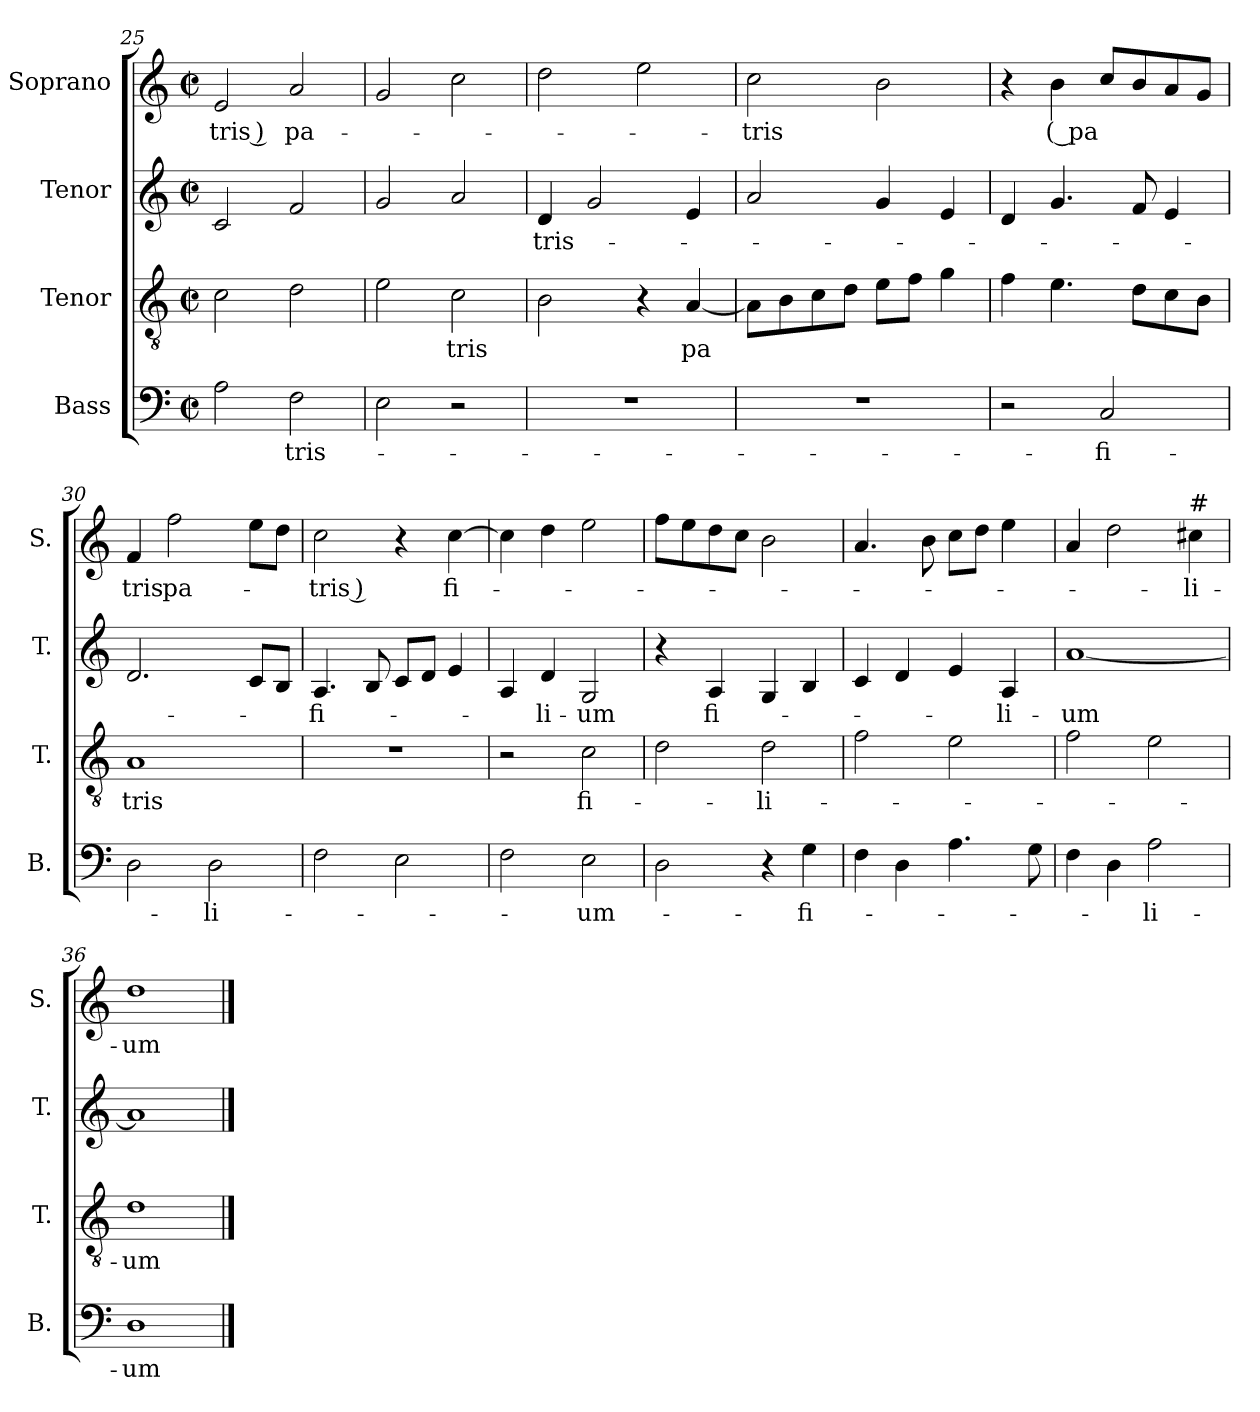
**kern	**text	**kern	**text	**kern	**text	**kern	**text
*part4	*part4	*part3	*part3	*part2	*part2	*part1	*part1
*staff4	*staff4	*staff3	*staff3	*staff2	*staff2	*staff1	*staff1
*I"Bass	*	*I"Tenor	*	*I"Tenor	*	*I"Soprano	*
*I'B.	*	*I'T.	*	*I'T.	*	*I'S.	*
*clefF4	*	*clefGv2	*	*clefG2	*	*clefG2	*
*k[]	*	*k[]	*	*k[]	*	*k[]	*
*M2/2	*	*M2/2	*	*M2/2	*	*M2/2	*
*met(c|)	*	*met(c|)	*	*met(c|)	*	*met(c|)	*
=25	=25	=25	=25	=25	=25	=25	=25
!	!	!	!	!	!	!	!LO:LY:b
2A\	.	2c\	.	2c/	.	2e/	-tris )
!	!LO:LY:b	!	!	!	!	!	!LO:LY:b
2F\	-tris-	2d\	.	2f/	.	2a/	pa-
=26	=26	=26	=26	=26	=26	=26	=26
2E\	.	2e\	.	2g/	.	2g/	.
!	!	!	!LO:LY:b	!	!	!	!
2r	.	2c\	tris	2a/	.	2cc\	.
=27	=27	=27	=27	=27	=27	=27	=27
!	!	!	!	!	!LO:LY:b	!	!
1r	.	2B\	.	4d/	-tris-	2dd\	.
.	.	.	.	2g/	.	.	.
.	.	4r	.	.	.	2ee\	.
!	!	!	!LO:LY:b	!	!	!	!
.	.	[4A/	pa	4e/	.	.	.
!!LO:LB:g=z
=28	=28	=28	=28	=28	=28	=28	=28
!	!	!	!	!	!	!	!LO:LY:b
1r	.	8A\L]	.	2a/	.	2cc\	-tris
.	.	8B\	.	.	.	.	.
.	.	8c\	.	.	.	.	.
.	.	8d\J	.	.	.	.	.
.	.	8e\L	.	4g/	.	2b\	.
.	.	8f\J	.	.	.	.	.
.	.	4g\	.	4e/	.	.	.
=29	=29	=29	=29	=29	=29	=29	=29
2r	.	4f\	.	4d/	.	4r	.
!	!	!	!	!	!	!	!LO:LY:b
.	.	4.e\	.	4.g/	.	4b\	( pa
!	!LO:LY:b	!	!	!	!	!	!
2C/	fi-	.	.	.	.	8cc/L	.
.	.	8d\L	.	8f/	.	8b/	.
.	.	8c\	.	4e/	.	8a/	.
.	.	8B\J	.	.	.	8g/J	.
=30	=30	=30	=30	=30	=30	=30	=30
!	!	!	!LO:LY:b	!	!	!	!LO:LY:b
2D\	.	1A	tris	2.d/	.	4f/	-tris
!	!	!	!	!	!	!	!LO:LY:b
.	.	.	.	.	.	2ff\	pa-
!	!LO:LY:b	!	!	!	!	!	!
2D\	-li-	.	.	.	.	.	.
.	.	.	.	8c/L	.	8ee\L	.
.	.	.	.	8B/J	.	8dd\J	.
=31	=31	=31	=31	=31	=31	=31	=31
!	!	!	!	!	!LO:LY:b	!	!LO:LY:b
2F\	.	1r	.	4.A/	-fi-	2cc\	-tris )
.	.	.	.	8B/	.	.	.
2E\	.	.	.	8c/L	.	4r	.
.	.	.	.	8d/J	.	.	.
!	!	!	!	!	!	!	!LO:LY:b
.	.	.	.	4e/	.	[4cc\	fi-
=32	=32	=32	=32	=32	=32	=32	=32
2F\	.	2r	.	4A/	.	4cc\]	.
!	!	!	!	!	!LO:LY:b	!	!
.	.	.	.	4d/	-li-	4dd\	.
!	!LO:LY:b	!	!LO:LY:b	!	!LO:LY:b	!	!
2E\	um-	2c\	fi-	2G/	-um	2ee\	.
=33	=33	=33	=33	=33	=33	=33	=33
2D\	.	2d\	.	4r	.	8ff\L	.
.	.	.	.	.	.	8ee\	.
!	!	!	!	!	!LO:LY:b	!	!
.	.	.	.	4A/	fi-	8dd\	.
.	.	.	.	.	.	8cc\J	.
!	!	!	!LO:LY:b	!	!	!	!
4r	.	2d\	-li-	4G/	.	2b\	.
!	!LO:LY:b	!	!	!	!	!	!
4G\	fi-	.	.	4B/	.	.	.
!!LO:LB:g=z
=34	=34	=34	=34	=34	=34	=34	=34
4F\	.	2f\	.	4c/	.	4.a/	.
4D\	.	.	.	4d/	.	.	.
.	.	.	.	.	.	8b\	.
4.A\	.	2e\	.	4e/	.	8cc\L	.
.	.	.	.	.	.	8dd\J	.
!	!	!	!	!	!LO:LY:b	!	!
.	.	.	.	4A/	-li-	4ee\	.
8G\	.	.	.	.	.	.	.
=35	=35	=35	=35	=35	=35	=35	=35
!	!	!	!	!	!LO:LY:b	!	!
4F\	.	2f\	.	[1a	-um	4a/	.
4D\	.	.	.	.	.	2dd\	.
!	!LO:LY:b	!	!	!	!	!	!
2A\	-li-	2e\	.	.	.	.	.
!	!	!	!	!	!	!LO:TX:t=#	!
!	!	!	!	!	!	!	!LO:LY:b
.	.	.	.	.	.	4cc#X\	li-
=36	=36	=36	=36	=36	=36	=36	=36
!	!LO:LY:b	!	!LO:LY:b	!	!	!	!LO:LY:b
1D	-um	1d	-um	1a]	.	1dd	-um
==	==	==	==	==	==	==	==
*-	*-	*-	*-	*-	*-	*-	*-
